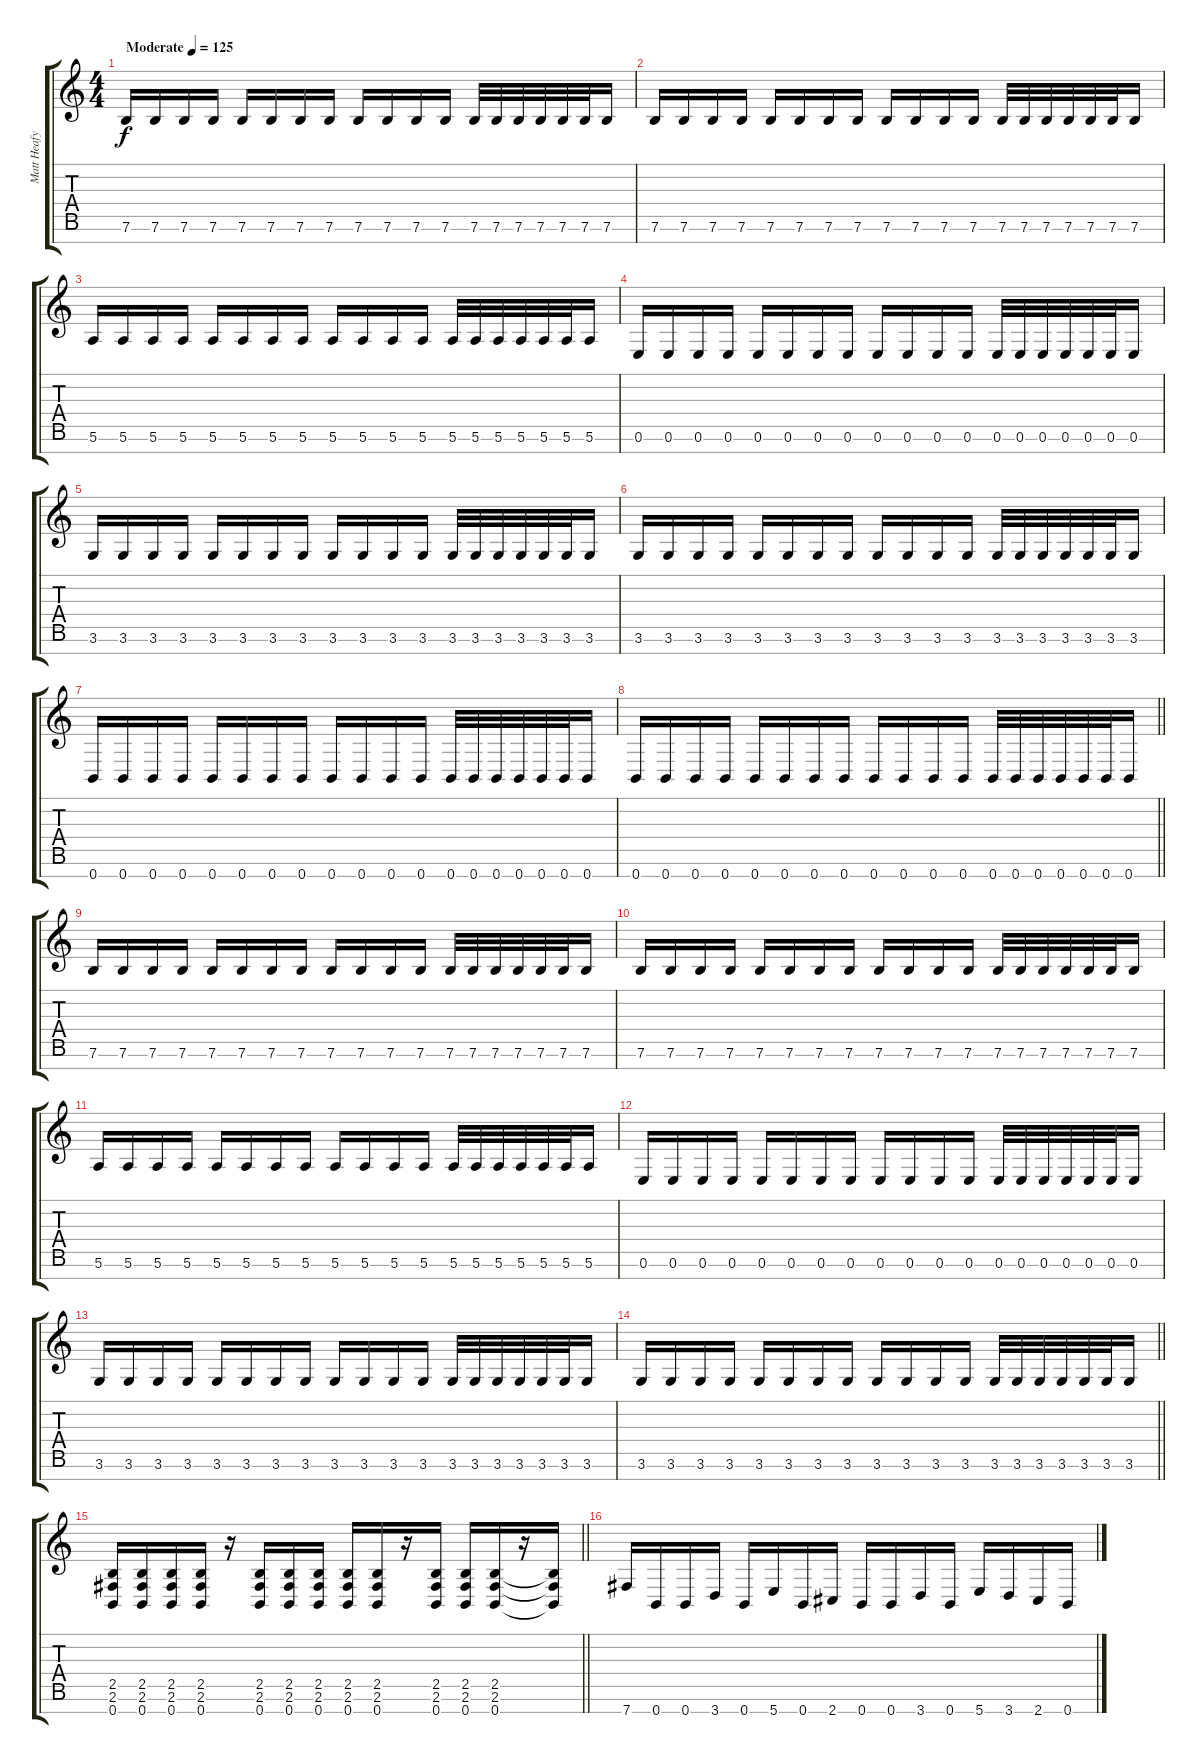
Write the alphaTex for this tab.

\track ("Matt Heafy" "Matt Heafy") {instrument distortionguitar}
\staff {score tabs}
\tuning (E4 B3 G3 D3 A2 E2 B1) {hide}
\ts (4 4)
\tempo (125 "Moderate")
\clef g2
\ks c
7.6.16{dy f instrument distortionguitar} 7.6.16 7.6.16 7.6.16 7.6.16 7.6.16 7.6.16 7.6.16 7.6.16 7.6.16 7.6.16 7.6.16 7.6.32 7.6.32 7.6.32 7.6.32 7.6.32 7.6.32 7.6.16 |
7.6.16 7.6.16 7.6.16 7.6.16 7.6.16 7.6.16 7.6.16 7.6.16 7.6.16 7.6.16 7.6.16 7.6.16 7.6.32 7.6.32 7.6.32 7.6.32 7.6.32 7.6.32 7.6.16 |
5.6.16 5.6.16 5.6.16 5.6.16 5.6.16 5.6.16 5.6.16 5.6.16 5.6.16 5.6.16 5.6.16 5.6.16 5.6.32 5.6.32 5.6.32 5.6.32 5.6.32 5.6.32 5.6.16 |
0.6.16 0.6.16 0.6.16 0.6.16 0.6.16 0.6.16 0.6.16 0.6.16 0.6.16 0.6.16 0.6.16 0.6.16 0.6.32 0.6.32 0.6.32 0.6.32 0.6.32 0.6.32 0.6.16 |
3.6.16 3.6.16 3.6.16 3.6.16 3.6.16 3.6.16 3.6.16 3.6.16 3.6.16 3.6.16 3.6.16 3.6.16 3.6.32 3.6.32 3.6.32 3.6.32 3.6.32 3.6.32 3.6.16 |
3.6.16 3.6.16 3.6.16 3.6.16 3.6.16 3.6.16 3.6.16 3.6.16 3.6.16 3.6.16 3.6.16 3.6.16 3.6.32 3.6.32 3.6.32 3.6.32 3.6.32 3.6.32 3.6.16 |
0.7.16 0.7.16 0.7.16 0.7.16 0.7.16 0.7.16 0.7.16 0.7.16 0.7.16 0.7.16 0.7.16 0.7.16 0.7.32 0.7.32 0.7.32 0.7.32 0.7.32 0.7.32 0.7.16 |
\barLineRight lightlight
0.7.16 0.7.16 0.7.16 0.7.16 0.7.16 0.7.16 0.7.16 0.7.16 0.7.16 0.7.16 0.7.16 0.7.16 0.7.32 0.7.32 0.7.32 0.7.32 0.7.32 0.7.32 0.7.16 |
7.6.16 7.6.16 7.6.16 7.6.16 7.6.16 7.6.16 7.6.16 7.6.16 7.6.16 7.6.16 7.6.16 7.6.16 7.6.32 7.6.32 7.6.32 7.6.32 7.6.32 7.6.32 7.6.16 |
7.6.16 7.6.16 7.6.16 7.6.16 7.6.16 7.6.16 7.6.16 7.6.16 7.6.16 7.6.16 7.6.16 7.6.16 7.6.32 7.6.32 7.6.32 7.6.32 7.6.32 7.6.32 7.6.16 |
5.6.16 5.6.16 5.6.16 5.6.16 5.6.16 5.6.16 5.6.16 5.6.16 5.6.16 5.6.16 5.6.16 5.6.16 5.6.32 5.6.32 5.6.32 5.6.32 5.6.32 5.6.32 5.6.16 |
0.6.16 0.6.16 0.6.16 0.6.16 0.6.16 0.6.16 0.6.16 0.6.16 0.6.16 0.6.16 0.6.16 0.6.16 0.6.32 0.6.32 0.6.32 0.6.32 0.6.32 0.6.32 0.6.16 |
3.6.16 3.6.16 3.6.16 3.6.16 3.6.16 3.6.16 3.6.16 3.6.16 3.6.16 3.6.16 3.6.16 3.6.16 3.6.32 3.6.32 3.6.32 3.6.32 3.6.32 3.6.32 3.6.16 |
\barLineRight lightlight
3.6.16 3.6.16 3.6.16 3.6.16 3.6.16 3.6.16 3.6.16 3.6.16 3.6.16 3.6.16 3.6.16 3.6.16 3.6.32 3.6.32 3.6.32 3.6.32 3.6.32 3.6.32 3.6.16 |
\barLineRight lightlight
(2.5 2.6 0.7).16 (2.5 2.6 0.7).16 (2.5 2.6 0.7).16 (2.5 2.6 0.7).16 r.16 (2.5 2.6 0.7).16 (2.5 2.6 0.7).16 (2.5 2.6 0.7).16 (2.5 2.6 0.7).16 (2.5 2.6 0.7).16 r.16 (2.5 2.6 0.7).16 (2.5 2.6 0.7).16 (2.5 2.6 0.7).16 r.16 (2.5{t} 2.6{t} 0.7{t}).16 |
7.7.16 0.7.16 0.7.16 3.7.16 0.7.16 5.7.16 0.7.16 2.7.16 0.7.16 0.7.16 3.7.16 0.7.16 5.7.16 3.7.16 2.7.16 0.7.16
